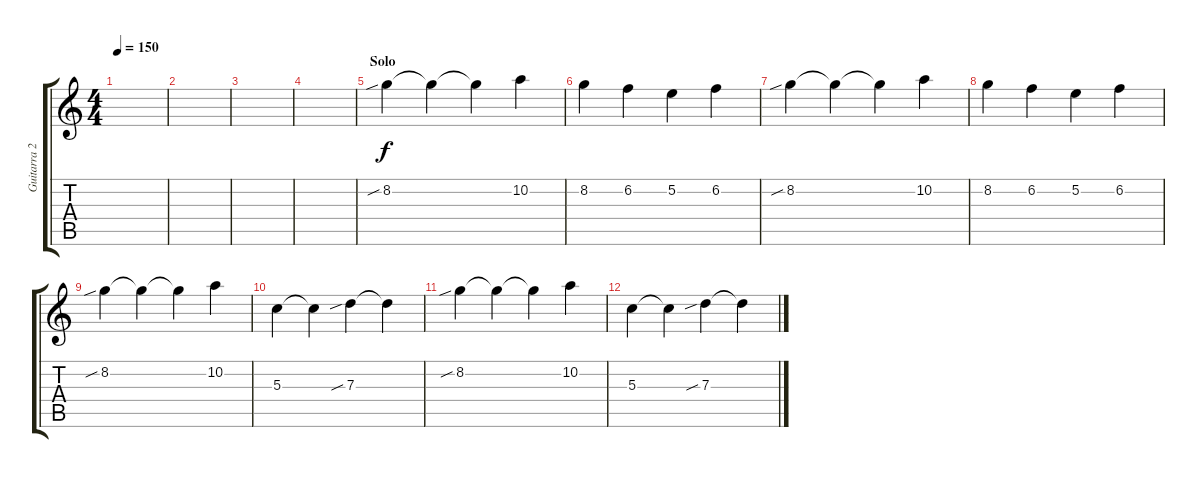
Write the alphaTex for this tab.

\track ("Guitarra 2" "Guitarra 2") {instrument distortionguitar}
\staff {score tabs}
\tuning (E4 B3 G3 D3 A2 E2) {hide}
\ts (4 4)
\tempo 150
\clef g2
\ks c
|
|
|
|
\section ("" "Solo")
8.2{sib}.4 8.2{t}.4 8.2{t}.4 10.2.4 |
8.2.4 6.2.4 5.2.4 6.2.4 |
8.2{sib}.4 8.2{t}.4 8.2{t}.4 10.2.4 |
8.2.4 6.2.4 5.2.4 6.2.4 |
8.2{sib}.4 8.2{t}.4 8.2{t}.4 10.2.4 |
5.3.4 5.3{t}.4 7.3{sib}.4 7.3{t}.4 |
8.2{sib}.4 8.2{t}.4 8.2{t}.4 10.2.4 |
5.3.4 5.3{t}.4 7.3{sib}.4 7.3{t}.4
